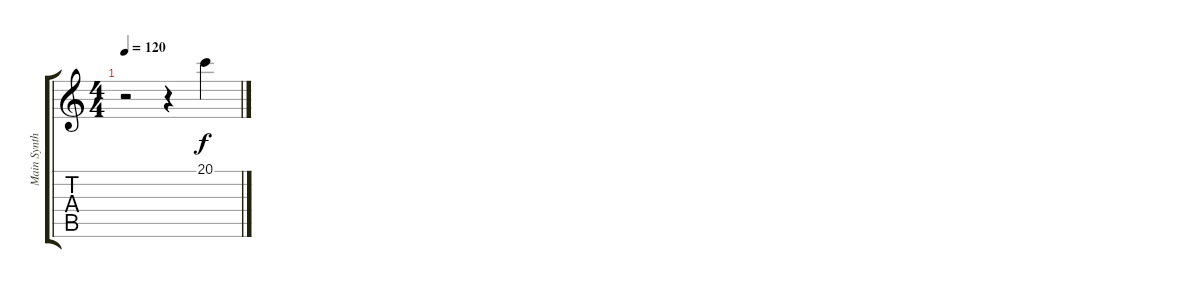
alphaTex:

\track ("Main Synth" "Main Synth") {instrument lead7fifths}
\staff {score tabs}
\tuning (E4 B3 G3 D3 A2 E2) {hide}
\ts (4 4)
\tempo 120
\clef g2
\ks c
r.2{dy f} r.4 20.1.4
